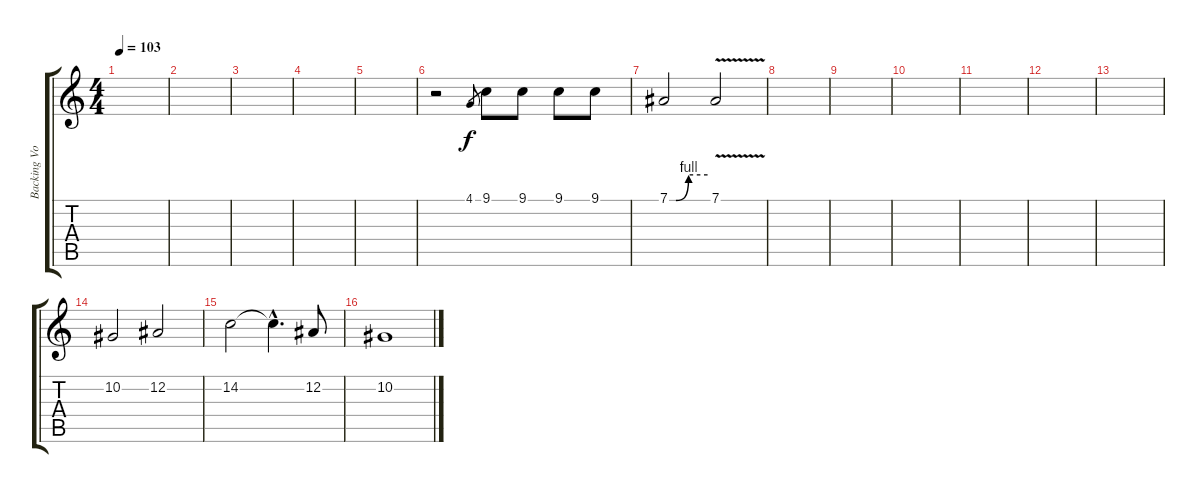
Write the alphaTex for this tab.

\track ("Backing Vocals" "Backing Vo") {instrument frenchhorn}
\staff {score tabs}
\tuning (Eb4 Bb3 Gb3 Db3 Ab2 Eb2) {hide}
\ts (4 4)
\tempo 103
\clef g2
\ks c
|
|
|
|
|
r.2 4.1.8{gr} 9.1.8 9.1.8 9.1.8 9.1.8 |
7.1{be (custom 0 0 10 0 30 4 60 4)}.2 7.1{v}.2 |
|
|
|
|
|
|
10.2.2 12.2.2 |
14.2.2 14.2{hac t}.4{d} 12.2.8 |
10.2.1
